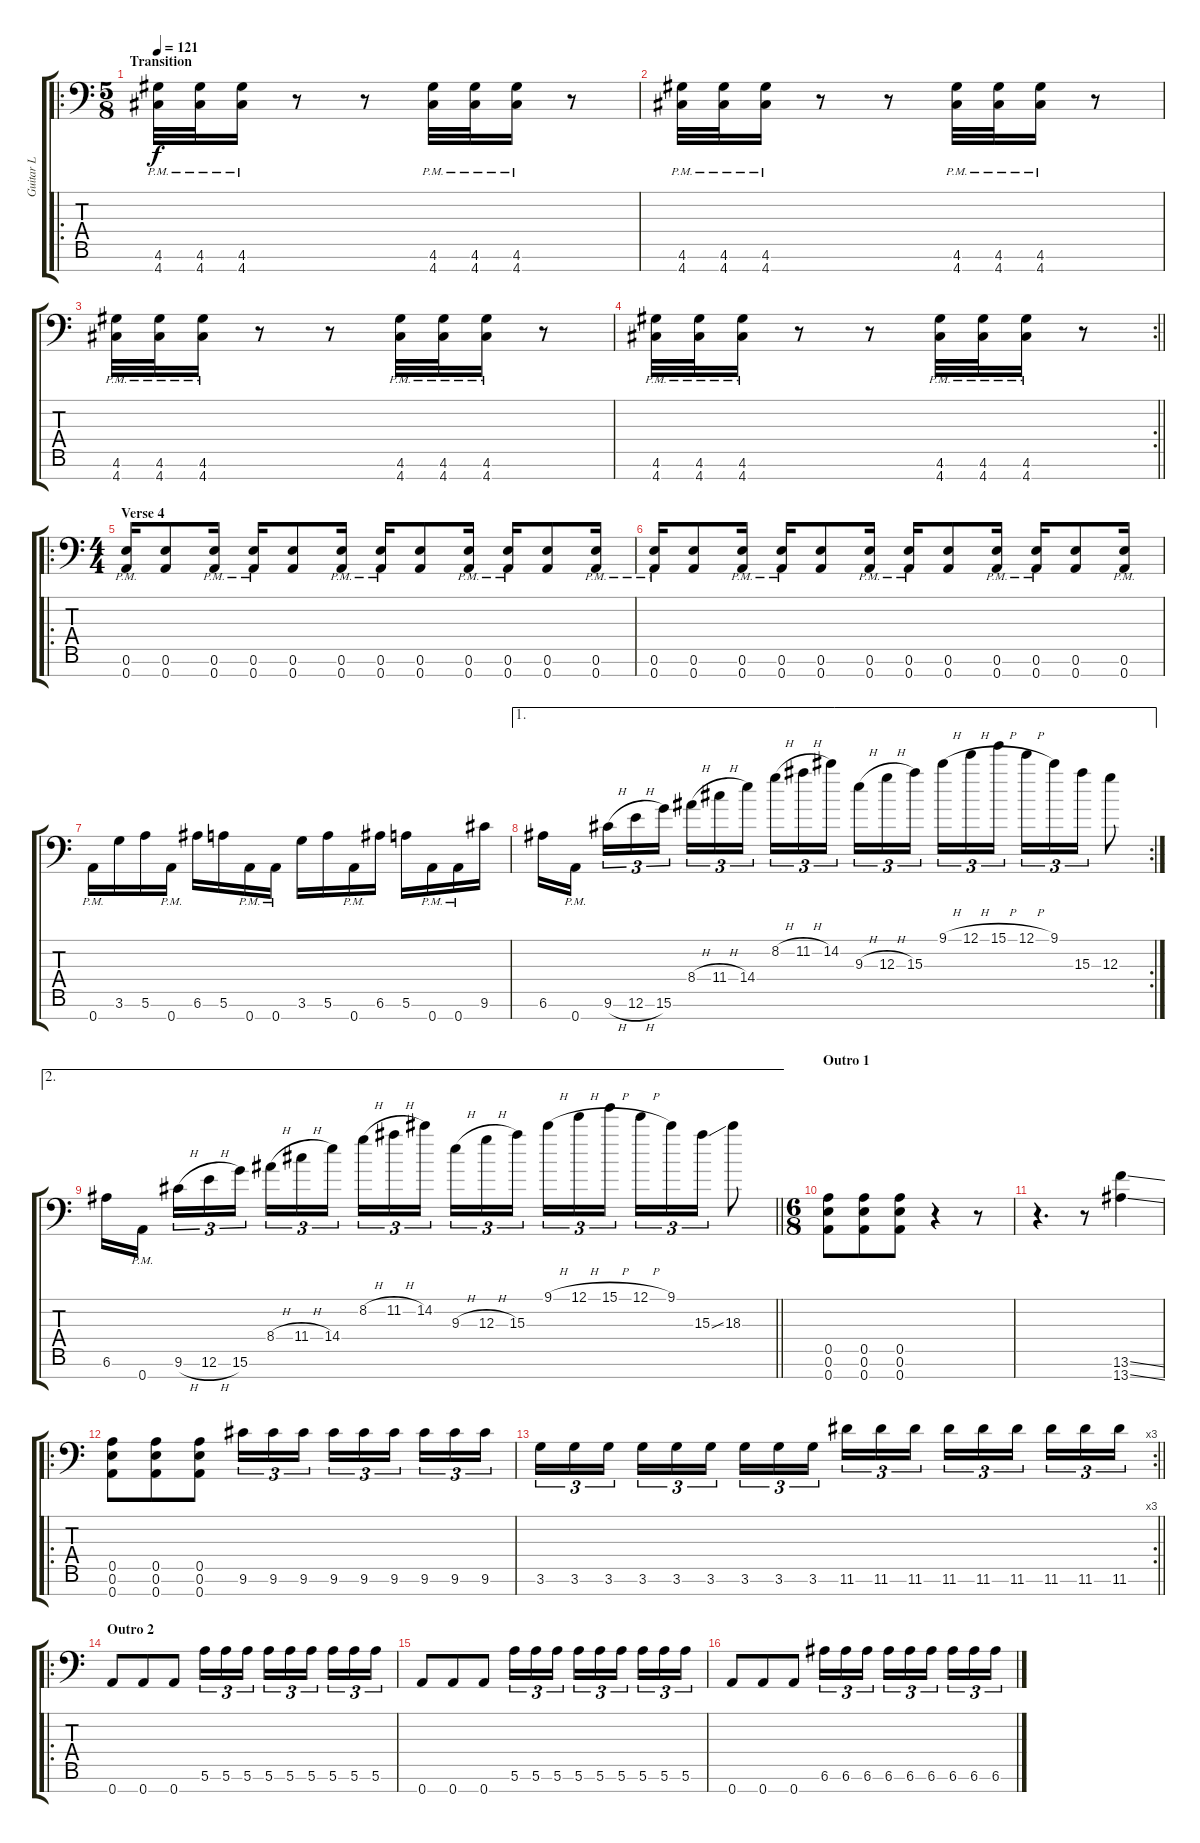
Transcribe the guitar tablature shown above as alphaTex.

\track ("Guitar L" "Guitar L") {instrument distortionguitar}
\staff {score tabs}
\tuning (E4 B3 G3 D3 A2 E2 A1) {hide}
\ro
\ts (5 8)
\section ("" "Transition")
\tempo 121
\clef f4
\ks c
(4.6{pm} 4.7{pm}).32{dy f} (4.6{pm} 4.7{pm}).32 (4.6{pm} 4.7{pm}).16 r.8 r.8 (4.6{pm} 4.7{pm}).32 (4.6{pm} 4.7{pm}).32 (4.6{pm} 4.7{pm}).16 r.8 |
(4.6{pm} 4.7{pm}).32 (4.6{pm} 4.7{pm}).32 (4.6{pm} 4.7{pm}).16 r.8 r.8 (4.6{pm} 4.7{pm}).32 (4.6{pm} 4.7{pm}).32 (4.6{pm} 4.7{pm}).16 r.8 |
(4.6{pm} 4.7{pm}).32 (4.6{pm} 4.7{pm}).32 (4.6{pm} 4.7{pm}).16 r.8 r.8 (4.6{pm} 4.7{pm}).32 (4.6{pm} 4.7{pm}).32 (4.6{pm} 4.7{pm}).16 r.8 |
\rc 2
\barLineRight lightlight
(4.6{pm} 4.7{pm}).32 (4.6{pm} 4.7{pm}).32 (4.6{pm} 4.7{pm}).16 r.8 r.8 (4.6{pm} 4.7{pm}).32 (4.6{pm} 4.7{pm}).32 (4.6{pm} 4.7{pm}).16 r.8 |
\ro
\ts (4 4)
\section ("" "Verse 4")
(0.6{pm} 0.7{pm}).16 (0.6 0.7).8 (0.6{pm} 0.7{pm}).16 (0.6{pm} 0.7{pm}).16 (0.6 0.7).8 (0.6{pm} 0.7{pm}).16 (0.6{pm} 0.7{pm}).16 (0.6 0.7).8 (0.6{pm} 0.7{pm}).16 (0.6{pm} 0.7{pm}).16 (0.6 0.7).8 (0.6{pm} 0.7{pm}).16 |
(0.6{pm} 0.7{pm}).16 (0.6 0.7).8 (0.6{pm} 0.7{pm}).16 (0.6{pm} 0.7{pm}).16 (0.6 0.7).8 (0.6{pm} 0.7{pm}).16 (0.6{pm} 0.7{pm}).16 (0.6 0.7).8 (0.6{pm} 0.7{pm}).16 (0.6{pm} 0.7{pm}).16 (0.6 0.7).8 (0.6{pm} 0.7{pm}).16 |
0.7{pm}.16 3.6.16 5.6.16 0.7{pm}.16 6.6.16 5.6.16 0.7{pm}.16 0.7{pm}.16 3.6.16 5.6.16 0.7{pm}.16 6.6.16 5.6.16 0.7{pm}.16 0.7{pm}.16 9.6.16 |
\ae 1
\rc 2
6.6.16 0.7{pm}.16{beam splitsecondary} 9.6{h}.16{tu (3 2)} 12.6{h}.16{tu (3 2)} 15.6.16{tu (3 2)} 8.4{h}.16{tu (3 2)} 11.4{h}.16{tu (3 2)} 14.4.16{tu (3 2) beam splitsecondary} 8.2{h}.16{tu (3 2)} 11.2{h}.16{tu (3 2)} 14.2.16{tu (3 2)} 9.3{h}.16{tu (3 2)} 12.3{h}.16{tu (3 2)} 15.3.16{tu (3 2) beam splitsecondary} 9.1{h}.16{tu (3 2)} 12.1{h}.16{tu (3 2)} 15.1{h}.16{tu (3 2)} 12.1{h}.16{tu (3 2)} 9.1.16{tu (3 2)} 15.3.16{tu (3 2)} 12.3.8 |
\ae 2
\barLineRight lightlight
6.6.16 0.7{pm}.16{beam splitsecondary} 9.6{h}.16{tu (3 2)} 12.6{h}.16{tu (3 2)} 15.6.16{tu (3 2)} 8.4{h}.16{tu (3 2)} 11.4{h}.16{tu (3 2)} 14.4.16{tu (3 2) beam splitsecondary} 8.2{h}.16{tu (3 2)} 11.2{h}.16{tu (3 2)} 14.2.16{tu (3 2)} 9.3{h}.16{tu (3 2)} 12.3{h}.16{tu (3 2)} 15.3.16{tu (3 2) beam splitsecondary} 9.1{h}.16{tu (3 2)} 12.1{h}.16{tu (3 2)} 15.1{h}.16{tu (3 2)} 12.1{h}.16{tu (3 2)} 9.1.16{tu (3 2)} 15.3{ss}.16{tu (3 2)} 18.3.8 |
\ts (6 8)
\section ("" "Outro 1")
(0.5 0.6 0.7).8 (0.5 0.6 0.7).8 (0.5 0.6 0.7).8 r.4 r.8 |
r.4{d} r.8 (13.6{ss} 13.7{ss}).4 |
\ro
(0.5 0.6 0.7).8 (0.5 0.6 0.7).8 (0.5 0.6 0.7).8 9.6.16{tu (3 2)} 9.6.16{tu (3 2)} 9.6.16{tu (3 2) beam splitsecondary} 9.6.16{tu (3 2)} 9.6.16{tu (3 2)} 9.6.16{tu (3 2) beam splitsecondary} 9.6.16{tu (3 2)} 9.6.16{tu (3 2)} 9.6.16{tu (3 2)} |
\rc 3
\barLineRight lightlight
3.6.16{tu (3 2)} 3.6.16{tu (3 2)} 3.6.16{tu (3 2) beam splitsecondary} 3.6.16{tu (3 2)} 3.6.16{tu (3 2)} 3.6.16{tu (3 2) beam splitsecondary} 3.6.16{tu (3 2)} 3.6.16{tu (3 2)} 3.6.16{tu (3 2)} 11.6.16{tu (3 2)} 11.6.16{tu (3 2)} 11.6.16{tu (3 2) beam splitsecondary} 11.6.16{tu (3 2)} 11.6.16{tu (3 2)} 11.6.16{tu (3 2) beam splitsecondary} 11.6.16{tu (3 2)} 11.6.16{tu (3 2)} 11.6.16{tu (3 2)} |
\ro
\section ("" "Outro 2")
0.7.8 0.7.8 0.7.8 5.6.16{tu (3 2)} 5.6.16{tu (3 2)} 5.6.16{tu (3 2) beam splitsecondary} 5.6.16{tu (3 2)} 5.6.16{tu (3 2)} 5.6.16{tu (3 2) beam splitsecondary} 5.6.16{tu (3 2)} 5.6.16{tu (3 2)} 5.6.16{tu (3 2)} |
0.7.8 0.7.8 0.7.8 5.6.16{tu (3 2)} 5.6.16{tu (3 2)} 5.6.16{tu (3 2) beam splitsecondary} 5.6.16{tu (3 2)} 5.6.16{tu (3 2)} 5.6.16{tu (3 2) beam splitsecondary} 5.6.16{tu (3 2)} 5.6.16{tu (3 2)} 5.6.16{tu (3 2)} |
0.7.8 0.7.8 0.7.8 6.6.16{tu (3 2)} 6.6.16{tu (3 2)} 6.6.16{tu (3 2) beam splitsecondary} 6.6.16{tu (3 2)} 6.6.16{tu (3 2)} 6.6.16{tu (3 2) beam splitsecondary} 6.6.16{tu (3 2)} 6.6.16{tu (3 2)} 6.6.16{tu (3 2)}
